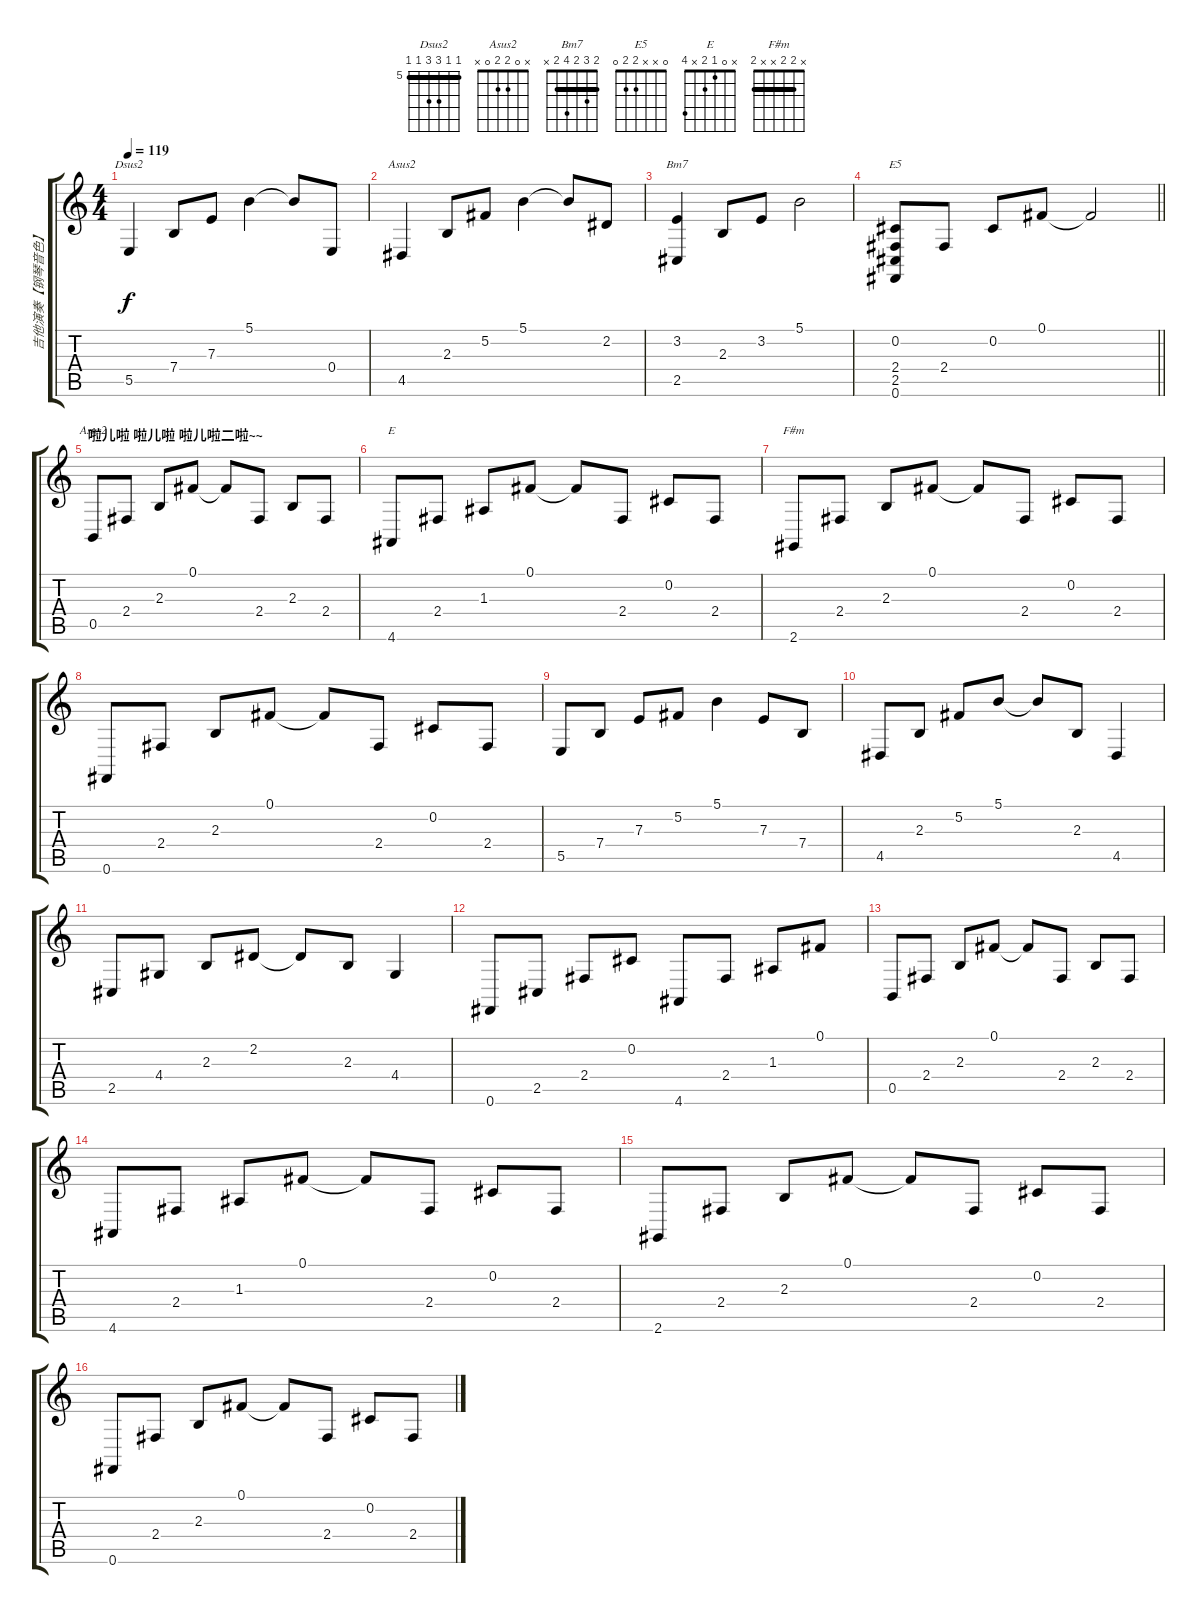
\track ("吉他演奏【钢琴音色】" "吉他演奏【钢琴音色】") {instrument brightacousticpiano}
\staff {score tabs}
\tuning (Gb4 Db4 A3 E3 B2 Gb2) {hide}
\chord ("Dsus2" 5 5 7 7 5 5) {firstfret 5 barre 5}
\chord ("Asus2" 5 5 2 x 4 x) {barre 5}
\chord ("Bm7" 2 3 2 4 2 x) {barre 2}
\chord ("E5" 0 x x 2 2 0)
\chord ("Asus2" x 0 2 2 0 x)
\chord ("E" x 0 1 2 x 4)
\chord ("F#m" x 2 2 x x 2) {barre 2}
\ts (4 4)
\tempo 119
\clef g2
\ks c
5.5.4{ch "Dsus2" dy f} 7.4.8 7.3.8 5.1.4 5.1{t}.8 0.4.8 |
4.5.4{ch "Asus2"} 2.3.8 5.2.8 5.1.4 5.1{t}.8 2.2.8 |
(3.2 2.5).4{ch "Bm7"} 2.3.8 3.2.8 5.1.2 |
\barLineRight lightlight
(0.2 2.4 2.5 0.6).8{ch "E5"} 2.4.8 0.2.8 0.1.8 0.1{t}.2 |
\section ("" "啦儿啦 啦儿啦 啦儿啦二啦~~")
0.5.8{ch "Asus2"} 2.4.8 2.3.8 0.1.8 0.1{t}.8 2.4.8 2.3.8 2.4.8 |
4.6.8{ch "E"} 2.4.8 1.3.8 0.1.8 0.1{t}.8 2.4.8 0.2.8 2.4.8 |
2.6.8{ch "F#m"} 2.4.8 2.3.8 0.1.8 0.1{t}.8 2.4.8 0.2.8 2.4.8 |
0.6.8 2.4.8 2.3.8 0.1.8 0.1{t}.8 2.4.8 0.2.8 2.4.8 |
5.5.8 7.4.8 7.3.8 5.2.8 5.1.4 7.3.8 7.4.8 |
4.5.8 2.3.8 5.2.8 5.1.8 5.1{t}.8 2.3.8 4.5.4 |
2.5.8 4.4.8 2.3.8 2.2.8 2.2{t}.8 2.3.8 4.4.4 |
0.6.8 2.5.8 2.4.8 0.2.8 4.6.8 2.4.8 1.3.8 0.1.8 |
0.5.8 2.4.8 2.3.8 0.1.8 0.1{t}.8 2.4.8 2.3.8 2.4.8 |
4.6.8 2.4.8 1.3.8 0.1.8 0.1{t}.8 2.4.8 0.2.8 2.4.8 |
2.6.8 2.4.8 2.3.8 0.1.8 0.1{t}.8 2.4.8 0.2.8 2.4.8 |
0.6.8 2.4.8 2.3.8 0.1.8 0.1{t}.8 2.4.8 0.2.8 2.4.8
